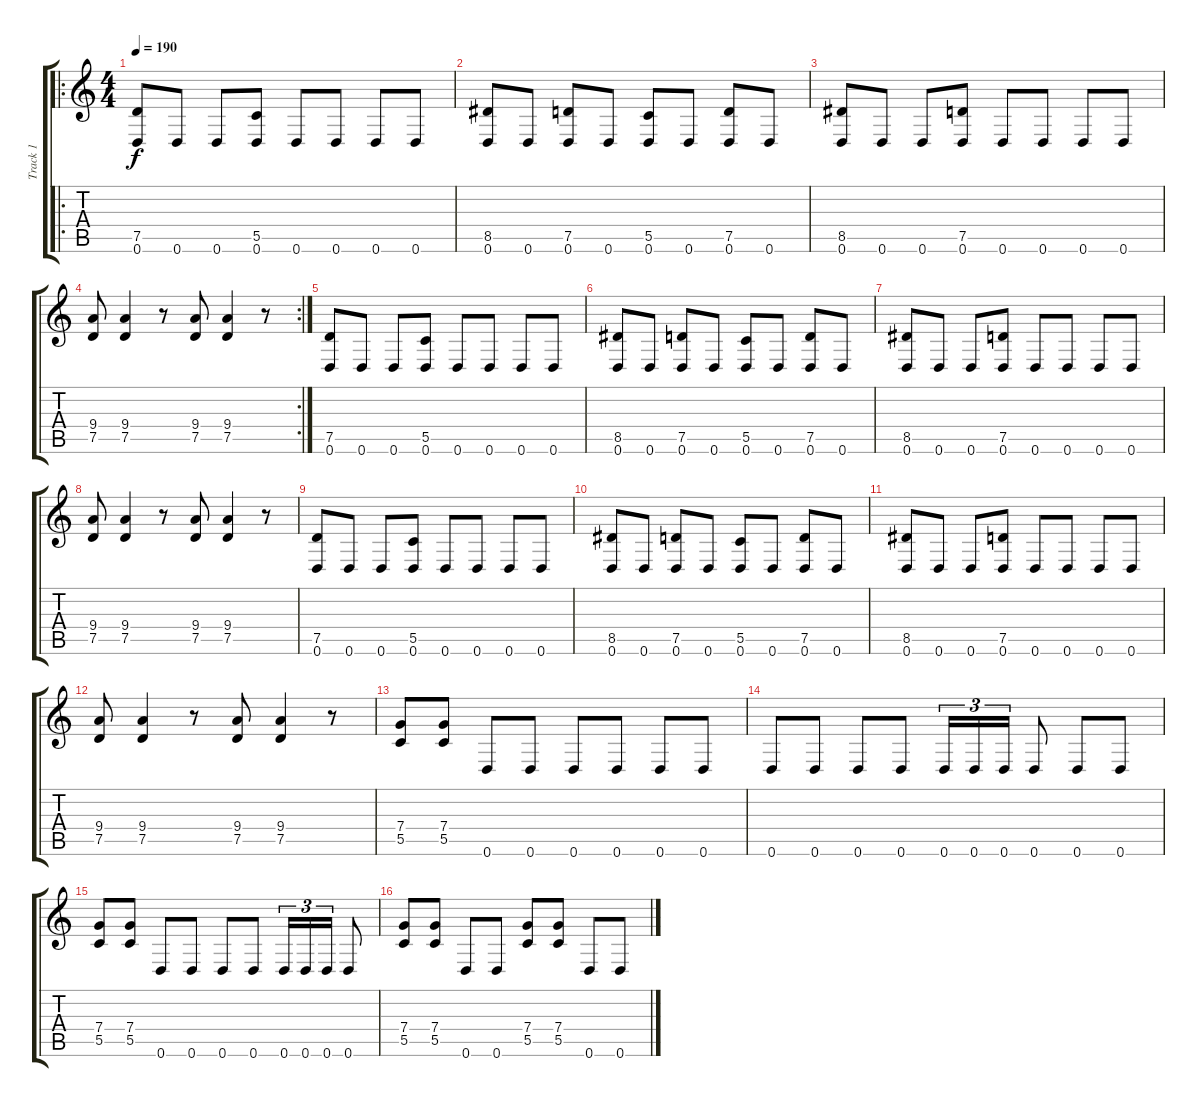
\track ("Track 1" "Track 1") {instrument distortionguitar}
\staff {score tabs}
\tuning (D4 A3 F3 C3 G2 D2) {hide}
\ro
\ts (4 4)
\tempo 190
\clef g2
\ks c
(7.5 0.6).8{dy f} 0.6.8 0.6.8 (5.5 0.6).8 0.6.8 0.6.8 0.6.8 0.6.8 |
(8.5 0.6).8 0.6.8 (7.5 0.6).8 0.6.8 (5.5 0.6).8 0.6.8 (7.5 0.6).8 0.6.8 |
(8.5 0.6).8 0.6.8 0.6.8 (7.5 0.6).8 0.6.8 0.6.8 0.6.8 0.6.8 |
\rc 2
(9.4 7.5).8 (9.4 7.5).4 r.8 (9.4 7.5).8 (9.4 7.5).4 r.8 |
(7.5 0.6).8 0.6.8 0.6.8 (5.5 0.6).8 0.6.8 0.6.8 0.6.8 0.6.8 |
(8.5 0.6).8 0.6.8 (7.5 0.6).8 0.6.8 (5.5 0.6).8 0.6.8 (7.5 0.6).8 0.6.8 |
(8.5 0.6).8 0.6.8 0.6.8 (7.5 0.6).8 0.6.8 0.6.8 0.6.8 0.6.8 |
(9.4 7.5).8 (9.4 7.5).4 r.8 (9.4 7.5).8 (9.4 7.5).4 r.8 |
(7.5 0.6).8 0.6.8 0.6.8 (5.5 0.6).8 0.6.8 0.6.8 0.6.8 0.6.8 |
(8.5 0.6).8 0.6.8 (7.5 0.6).8 0.6.8 (5.5 0.6).8 0.6.8 (7.5 0.6).8 0.6.8 |
(8.5 0.6).8 0.6.8 0.6.8 (7.5 0.6).8 0.6.8 0.6.8 0.6.8 0.6.8 |
(9.4 7.5).8 (9.4 7.5).4 r.8 (9.4 7.5).8 (9.4 7.5).4 r.8 |
(7.4 5.5).8 (7.4 5.5).8 0.6.8 0.6.8 0.6.8 0.6.8 0.6.8 0.6.8 |
0.6.8 0.6.8 0.6.8 0.6.8 0.6.16{tu (3 2)} 0.6.16{tu (3 2)} 0.6.16{tu (3 2)} 0.6.8 0.6.8 0.6.8 |
(7.4 5.5).8 (7.4 5.5).8 0.6.8 0.6.8 0.6.8 0.6.8 0.6.16{tu (3 2)} 0.6.16{tu (3 2)} 0.6.16{tu (3 2)} 0.6.8 |
(7.4 5.5).8 (7.4 5.5).8 0.6.8 0.6.8 (7.4 5.5).8 (7.4 5.5).8 0.6.8 0.6.8
